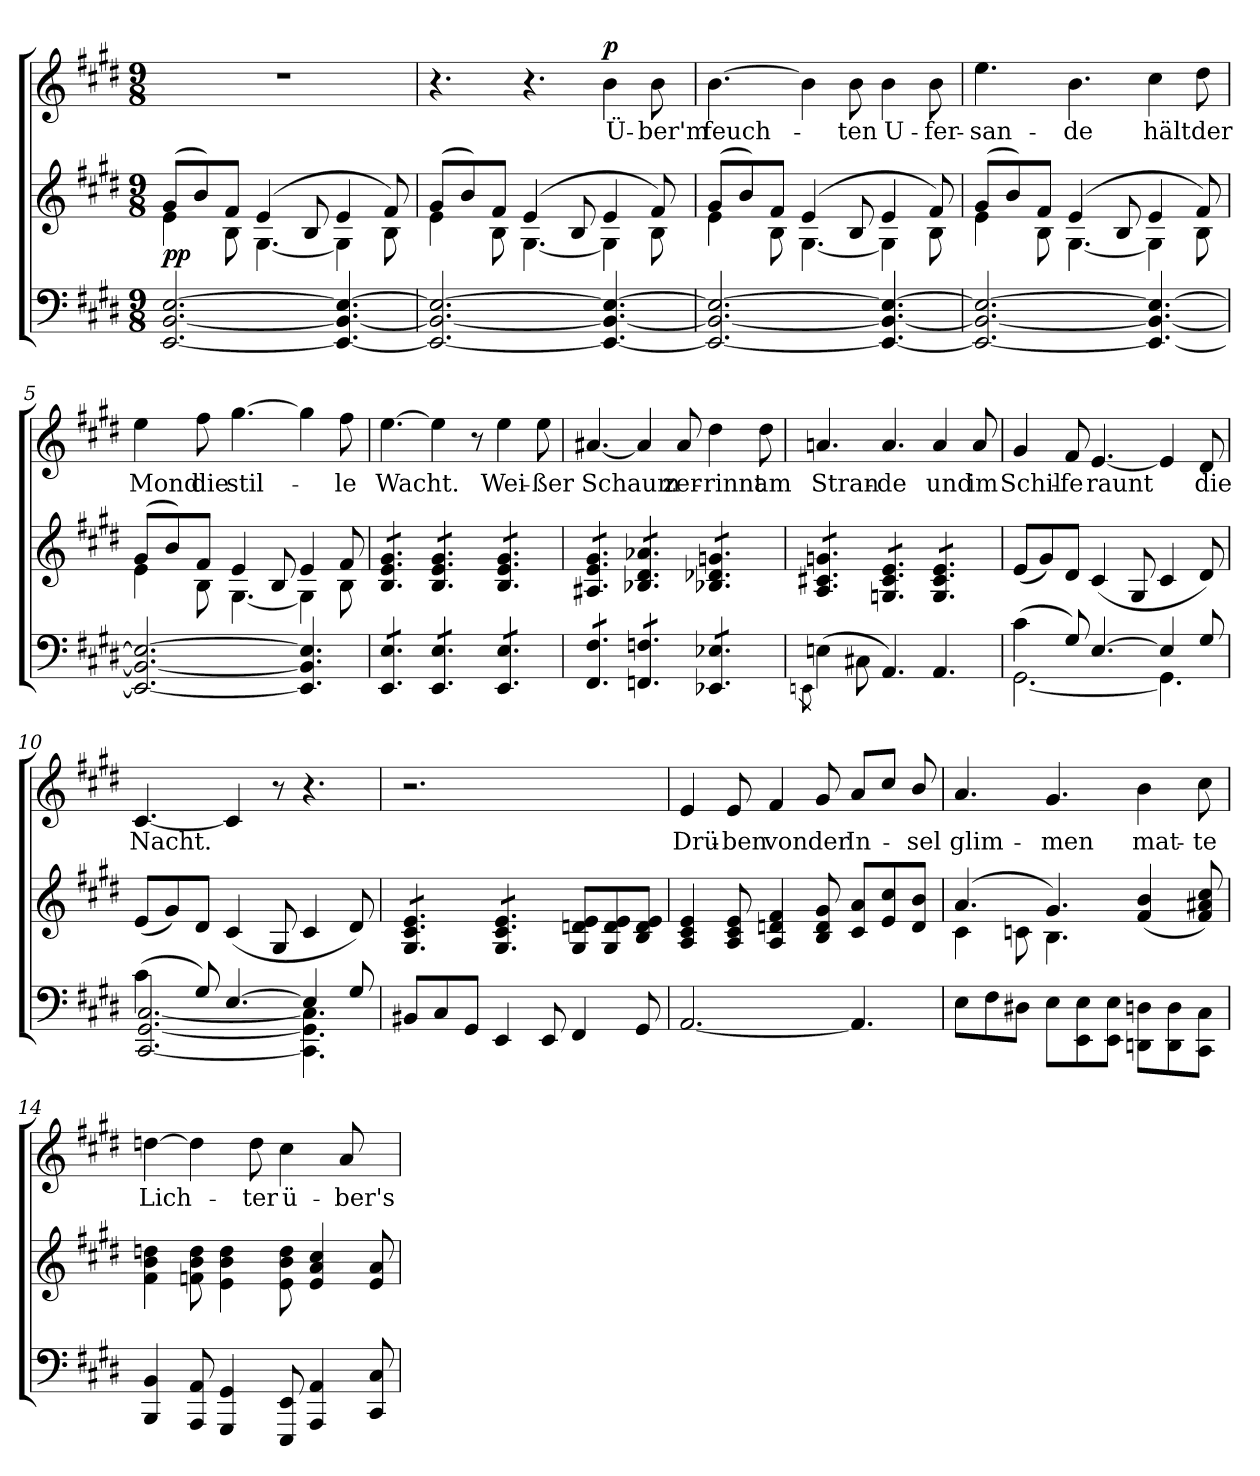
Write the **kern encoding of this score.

**kern	**kern	**dynam	**kern	**text	**dynam
*part2	*part2	*part2	*part1	*part1	*part1
*staff3	*staff2	*staff2/3	*staff1	*staff1	*staff1
*clefF4	*clefG2	*	*clefG2	*	*
*k[f#c#g#d#]	*k[f#c#g#d#]	*	*k[f#c#g#d#]	*	*
*M9/8	*M9/8	*	*M9/8	*	*
=1	=1	=1	=1	=1	=1
*	*^	*	*	*	*
[2.EE [2.BB [2.E	(8g#L	4e	p p	8%9r	.	.
.	8b)	.	.	.	.	.
.	8f#J	8B	.	.	.	.
.	(4e	[4.G#	.	.	.	.
.	8B	.	.	.	.	.
4.EE_ 4.BB_ 4.E_	4e	4G#]	.	.	.	.
.	8f#)	8B	.	.	.	.
=2	=2	=2	=2	=2	=2	=2
2.EE_ 2.BB_ 2.E_	(8g#L	4e	.	4.r	.	.
.	8b)	.	.	.	.	.
.	8f#J	8B	.	.	.	.
.	(4e	[4.G#	.	4.r	.	.
.	8B	.	.	.	.	.
!	!	!	!	!	!	!LO:DY:a
4.EE_ 4.BB_ 4.E_	4e	4G#]	.	4b	Ü-	p
.	8f#)	8B	.	8b	-ber'm	.
!!LO:LB:g=z
=3	=3	=3	=3	=3	=3	=3
2.EE_ 2.BB_ 2.E_	(8g#L	4e	.	[4.b	feuch-	.
.	8b)	.	.	.	.	.
.	8f#J	8B	.	.	.	.
.	(4e	[4.G#	.	4b]	.	.
.	8B	.	.	8b	-ten	.
4.EE_ 4.BB_ 4.E_	4e	4G#]	.	4b	U-	.
.	8f#)	8B	.	8b	-fer-	.
=4	=4	=4	=4	=4	=4	=4
2.EE_ 2.BB_ 2.E_	(8g#L	4e	.	4.ee	-san-	.
.	8b)	.	.	.	.	.
.	8f#J	8B	.	.	.	.
.	(4e	[4.G#	.	4.b	-de	.
.	8B	.	.	.	.	.
4.EE_ 4.BB_ 4.E_	4e	4G#]	.	4cc#	hält	.
.	8f#)	8B	.	8dd#	der	.
!!LO:LB:g=z
=5	=5	=5	=5	=5	=5	=5
2.EE_ 2.BB_ 2.E_	(8g#L	4e	.	4ee	Mond	.
.	8b)	.	.	.	.	.
.	8f#J	8B	.	8ff#	die	.
.	4e	[4.G#	.	[4.gg#	stil-	.
.	8B	.	.	.	.	.
4.EE] 4.BB] 4.E]	4e	4G#]	.	4gg#]	.	.
.	8f#	8B	.	8ff#	-le	.
*	*v	*v	*	*	*	*
=6	=6	=6	=6	=6	=6
*tremolo	*	*	*	*	*
*	*tremolo	*	*	*	*
8EE 8EL	8B 8e 8g#L	.	[4.ee	Wacht.	.
8EE 8E	8B 8e 8g#	.	.	.	.
8EE 8EJ	8B 8e 8g#J	.	.	.	.
8EE 8EL	8B 8e 8g#L	.	4ee]	.	.
8EE 8E	8B 8e 8g#	.	.	.	.
8EE 8EJ	8B 8e 8g#J	.	8r	.	.
8EE 8EL	8B 8e 8g#L	.	4ee	Wei-	.
8EE 8E	8B 8e 8g#	.	.	.	.
8EE 8EJ	8B 8e 8g#J	.	8ee	-ßer	.
!!LO:LB:g=z
=7	=7	=7	=7	=7	=7
8FF# 8F#L	8A#X 8e 8g#L	.	[4.a#X	Schaum	.
8FF# 8F#	8A#X 8e 8g#	.	.	.	.
8FF# 8F#J	8A#X 8e 8g#J	.	.	.	.
8FFn 8FnL	8B-X 8d# 8a-XL	.	4a#]	.	.
8FFn 8Fn	8B-X 8d# 8a-X	.	.	.	.
8FFn 8FnJ	8B-X 8d# 8a-XJ	.	8a#	zer-	.
8EE-X 8E-XL	8B-X 8d-X 8gnL	.	4dd#	-rinnt	.
8EE-X 8E-X	8B-X 8d-X 8gn	.	.	.	.
8EE-X 8E-XJ	8B-X 8d-X 8gnJ	.	8dd#	am	.
*Xtremolo	*	*	*	*	*
=8	=8	=8	=8	=8	=8
8qEEn\	.	.	.	.	.
(4En	8A 8c#X 8gnL	.	4.an	Stran-	.
.	8A 8c#X 8gn	.	.	.	.
8C#X\	8A 8c#X 8gnJ	.	.	.	.
4.AA)	8Gn 8c# 8eL	.	4.a	-de	.
.	8Gn 8c# 8e	.	.	.	.
.	8Gn 8c# 8eJ	.	.	.	.
4.AA	8G 8c# 8eL	.	4a	und	.
.	8G 8c# 8e	.	.	.	.
.	8G 8c# 8eJ	.	8a	im	.
*	*Xtremolo	*	*	*	*
!!LO:PB:g=z
=9	=9	=9	=9	=9	=9
*^	*	*	*	*	*
(<4c#\	[2.GG#	(>8eL	.	4g#	Schil-	.
.	.	8g#)	.	.	.	.
8G#)	.	8d#J	.	8f#	-fe	.
[4.E	.	(>4c#	.	[4.e	raunt	.
.	.	8G#	.	.	.	.
4E]	4.GG#]	4c#	.	4e]	.	.
8G#	.	8d#)	.	8d#	die	.
=10	=10	=10	=10	=10	=10	=10
(<4c#\	[2.CC#/ [2.GG#/ [2.C#/	(>8eL	.	[4.c#	Nacht.	.
.	.	8g#)	.	.	.	.
8G#)	.	8d#J	.	.	.	.
[4.E	.	(>4c#	.	4c#]	.	.
.	.	8G#	.	8r	.	.
4E]	4.CC#] 4.GG#] 4.C#]	4c#	.	4.r	.	.
8G#	.	8d#)	.	.	.	.
*v	*v	*	*	*	*	*
!!LO:LB:g=z
=11	=11	=11	=11	=11	=11
*	*tremolo	*	*	*	*
8BB#XL	8G# 8c# 8eL	.	2.r	.	.
8C#	8G# 8c# 8e	.	.	.	.
8GG#J	8G# 8c# 8eJ	.	.	.	.
4EE	8G# 8c# 8eL	.	.	.	.
.	8G# 8c# 8e	.	.	.	.
8EE	8G# 8c# 8eJ	.	.	.	.
*	*Xtremolo	*	*	*	*
4FF#	8G# 8dn 8eL	.	4.ryy	.	.
.	8G# 8d 8e	.	.	.	.
8GG#	8B 8d 8eJ	.	.	.	.
=12	=12	=12	=12	=12	=12
[2.AA	4A 4c# 4e	.	4e	Drü-	.
.	8A 8c# 8e	.	8e	-ben	.
.	4A 4dn 4f#	.	4f#	von	.
.	8B 8d 8g#	.	8g#	der	.
4.AA]	8c# 8aL	.	8a/L	In-	.
.	8e 8cc#	.	8cc#/J	.	.
.	8d 8bJ	.	8b/	-sel	.
!!LO:LB:g=z
=13	=13	=13	=13	=13	=13
*	*^	*	*	*	*
8EL	(4.a	4c#	.	4.a	glim-	.
8F#	.	.	.	.	.	.
8D#XJ	.	8cn	.	.	.	.
8E\L	4.g#)	4.B	.	4.g#	-men	.
8EE\ 8E\	.	.	.	.	.	.
8EE\ 8E\J	.	.	.	.	.	.
8DDn\ 8Dn\L	(>4f# 4b	4.ryy	.	4b	mat-	.
8DD\ 8D\	.	.	.	.	.	.
8CC#\ 8C#\J	8f# 8a#X 8cc#)	.	.	8cc#	-te	.
*	*v	*v	*	*	*	*
=14	=14	=14	=14	=14	=14
4BBB 4BB	4f#\ 4b\ 4ddn\	.	[4ddn	Lich-	.
8AAA 8AA	8fn\ 8b\ 8dd\	.	4dd]	.	.
4GGG# 4GG#	4e\ 4b\ 4dd\	.	.	.	.
.	.	.	8dd	-ter	.
8EEE 8EE	8e\ 8b\ 8dd\	.	4cc#	ü-	.
4AAA 4AA	4e 4a 4cc#	.	.	.	.
.	.	.	8a	-ber's	.
8CC# 8C#	8e 8a	.	8ryy	.	.
=	=	=	=	=	=
*-	*-	*-	*-	*-	*-
